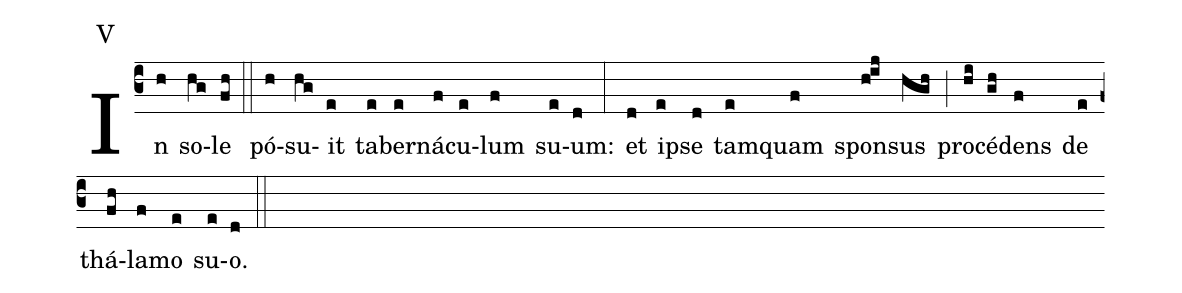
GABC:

annotation: V;
%%
(c3)In(h) so(hg)le(fh) (::) pó(h)su(hg)it(e) ta(e)ber(e)ná(f)cu(e)lum(f) su(e)um:(d) (:) et(d) i(e)pse(d) tam(e)quam(f) spon(h!ij)sus(hgh) (;) pro(hi)cé(gh)dens(f) de(e) thá(fh)la(f)mo(e) su(e)o.(d) (::)
